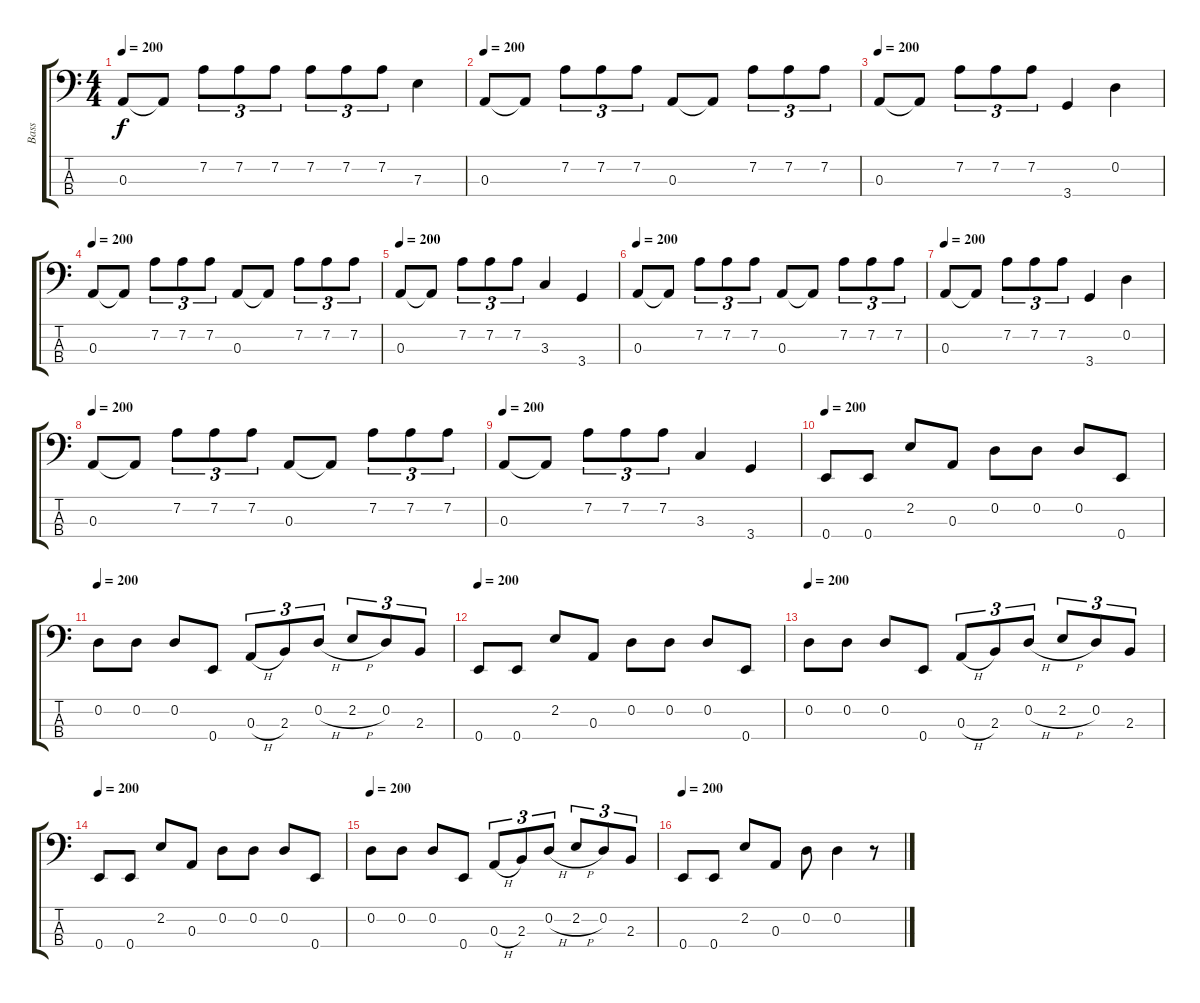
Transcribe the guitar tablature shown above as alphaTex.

\track ("Bass" "Bass") {instrument electricbassfinger}
\staff {score tabs}
\tuning (G2 D2 A1 E1) {hide}
\ts (4 4)
\tempo 200
\clef f4
\ks c
0.3.8{dy f} 0.3{t}.8 7.2.8{tu (3 2)} 7.2.8{tu (3 2)} 7.2.8{tu (3 2)} 7.2.8{tu (3 2)} 7.2.8{tu (3 2)} 7.2.8{tu (3 2)} 7.3.4 |
\tempo 200
0.3.8 0.3{t}.8 7.2.8{tu (3 2)} 7.2.8{tu (3 2)} 7.2.8{tu (3 2)} 0.3.8 0.3{t}.8 7.2.8{tu (3 2)} 7.2.8{tu (3 2)} 7.2.8{tu (3 2)} |
\tempo 200
0.3.8 0.3{t}.8 7.2.8{tu (3 2)} 7.2.8{tu (3 2)} 7.2.8{tu (3 2)} 3.4.4 0.2.4 |
\tempo 200
0.3.8 0.3{t}.8 7.2.8{tu (3 2)} 7.2.8{tu (3 2)} 7.2.8{tu (3 2)} 0.3.8 0.3{t}.8 7.2.8{tu (3 2)} 7.2.8{tu (3 2)} 7.2.8{tu (3 2)} |
\tempo 200
0.3.8 0.3{t}.8 7.2.8{tu (3 2)} 7.2.8{tu (3 2)} 7.2.8{tu (3 2)} 3.3.4 3.4.4 |
\tempo 200
0.3.8 0.3{t}.8 7.2.8{tu (3 2)} 7.2.8{tu (3 2)} 7.2.8{tu (3 2)} 0.3.8 0.3{t}.8 7.2.8{tu (3 2)} 7.2.8{tu (3 2)} 7.2.8{tu (3 2)} |
\tempo 200
0.3.8 0.3{t}.8 7.2.8{tu (3 2)} 7.2.8{tu (3 2)} 7.2.8{tu (3 2)} 3.4.4 0.2.4 |
\tempo 200
0.3.8 0.3{t}.8 7.2.8{tu (3 2)} 7.2.8{tu (3 2)} 7.2.8{tu (3 2)} 0.3.8 0.3{t}.8 7.2.8{tu (3 2)} 7.2.8{tu (3 2)} 7.2.8{tu (3 2)} |
\tempo 200
0.3.8 0.3{t}.8 7.2.8{tu (3 2)} 7.2.8{tu (3 2)} 7.2.8{tu (3 2)} 3.3.4 3.4.4 |
\tempo 200
0.4.8 0.4.8 2.2.8 0.3.8 0.2.8 0.2.8 0.2.8 0.4.8 |
\tempo 200
0.2.8 0.2.8 0.2.8 0.4.8 0.3{h}.8{tu (3 2)} 2.3.8{tu (3 2)} 0.2{h}.8{tu (3 2)} 2.2{h}.8{tu (3 2)} 0.2.8{tu (3 2)} 2.3.8{tu (3 2)} |
\tempo 200
0.4.8 0.4.8 2.2.8 0.3.8 0.2.8 0.2.8 0.2.8 0.4.8 |
\tempo 200
0.2.8 0.2.8 0.2.8 0.4.8 0.3{h}.8{tu (3 2)} 2.3.8{tu (3 2)} 0.2{h}.8{tu (3 2)} 2.2{h}.8{tu (3 2)} 0.2.8{tu (3 2)} 2.3.8{tu (3 2)} |
\tempo 200
0.4.8 0.4.8 2.2.8 0.3.8 0.2.8 0.2.8 0.2.8 0.4.8 |
\tempo 200
0.2.8 0.2.8 0.2.8 0.4.8 0.3{h}.8{tu (3 2)} 2.3.8{tu (3 2)} 0.2{h}.8{tu (3 2)} 2.2{h}.8{tu (3 2)} 0.2.8{tu (3 2)} 2.3.8{tu (3 2)} |
\tempo 200
0.4.8 0.4.8 2.2.8 0.3.8 0.2.8 0.2.4 r.8
